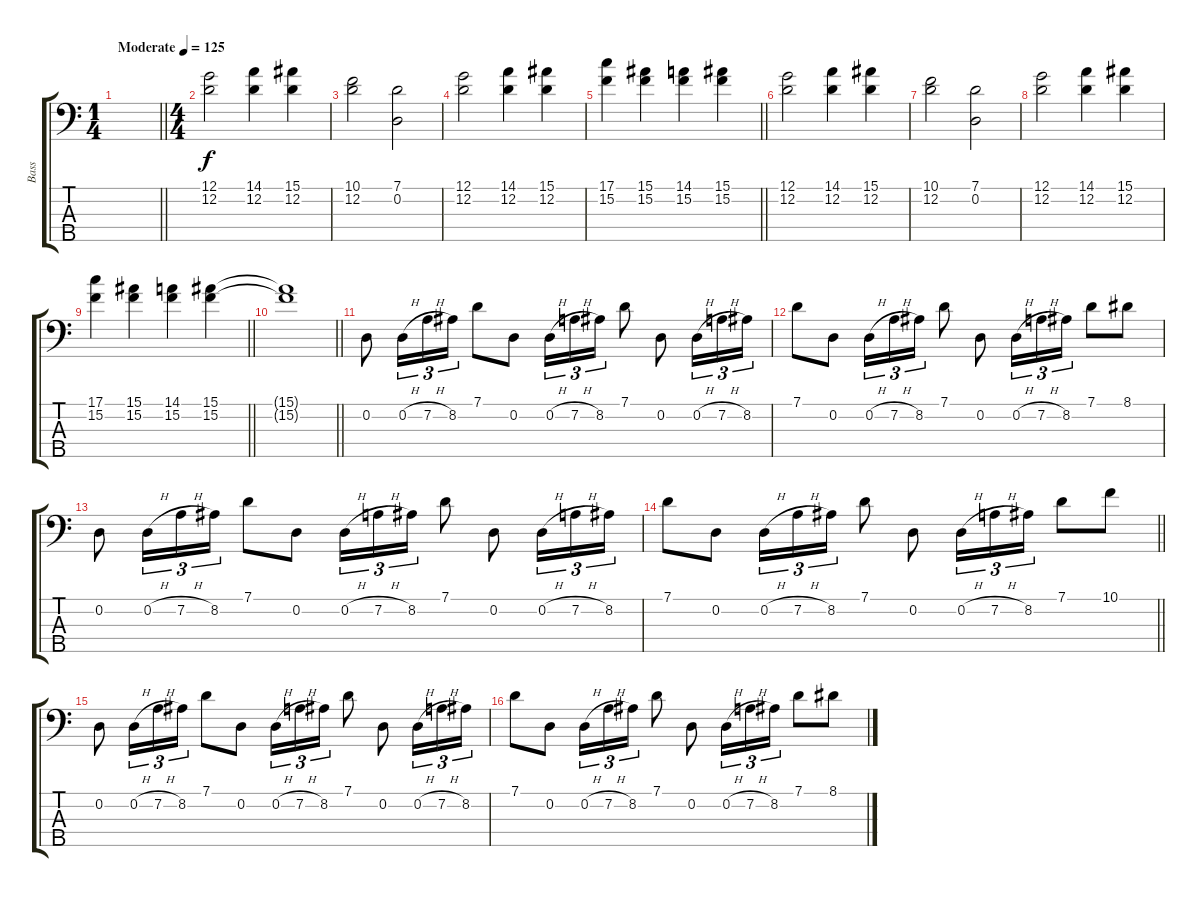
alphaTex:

\track ("Bass" "Bass") {instrument electricbassfinger}
\staff {score tabs}
\tuning (G2 D2 A1 E1 B0) {hide}
\ts (1 4)
\tempo (125 "Moderate")
\clef f4
\barLineRight lightlight
\ks c
|
\ts (4 4)
(12.1 12.2).2 (14.1 12.2).4 (15.1 12.2).4 |
(10.1 12.2).2 (7.1 0.2).2 |
(12.1 12.2).2 (14.1 12.2).4 (15.1 12.2).4 |
\barLineRight lightlight
(17.1 15.2).4 (15.1 15.2).4 (14.1 15.2).4 (15.1 15.2).4 |
(12.1 12.2).2 (14.1 12.2).4 (15.1 12.2).4 |
(10.1 12.2).2 (7.1 0.2).2 |
(12.1 12.2).2 (14.1 12.2).4 (15.1 12.2).4 |
\barLineRight lightlight
(17.1 15.2).4 (15.1 15.2).4 (14.1 15.2).4 (15.1 15.2).4 |
\barLineRight lightlight
(15.1{t} 15.2{t}).1 |
\section ("" "")
0.2.8 0.2{h}.16{tu (3 2)} 7.2{h}.16{tu (3 2)} 8.2.16{tu (3 2)} 7.1.8 0.2.8 0.2{h}.16{tu (3 2)} 7.2{h}.16{tu (3 2)} 8.2.16{tu (3 2)} 7.1.8 0.2.8 0.2{h}.16{tu (3 2)} 7.2{h}.16{tu (3 2)} 8.2.16{tu (3 2)} |
7.1.8 0.2.8 0.2{h}.16{tu (3 2)} 7.2{h}.16{tu (3 2)} 8.2.16{tu (3 2)} 7.1.8 0.2.8 0.2{h}.16{tu (3 2)} 7.2{h}.16{tu (3 2)} 8.2.16{tu (3 2)} 7.1.8 8.1.8 |
0.2.8 0.2{h}.16{tu (3 2)} 7.2{h}.16{tu (3 2)} 8.2.16{tu (3 2)} 7.1.8 0.2.8 0.2{h}.16{tu (3 2)} 7.2{h}.16{tu (3 2)} 8.2.16{tu (3 2)} 7.1.8 0.2.8 0.2{h}.16{tu (3 2)} 7.2{h}.16{tu (3 2)} 8.2.16{tu (3 2)} |
\barLineRight lightlight
7.1.8 0.2.8 0.2{h}.16{tu (3 2)} 7.2{h}.16{tu (3 2)} 8.2.16{tu (3 2)} 7.1.8 0.2.8 0.2{h}.16{tu (3 2)} 7.2{h}.16{tu (3 2)} 8.2.16{tu (3 2)} 7.1.8 10.1.8 |
0.2.8 0.2{h}.16{tu (3 2)} 7.2{h}.16{tu (3 2)} 8.2.16{tu (3 2)} 7.1.8 0.2.8 0.2{h}.16{tu (3 2)} 7.2{h}.16{tu (3 2)} 8.2.16{tu (3 2)} 7.1.8 0.2.8 0.2{h}.16{tu (3 2)} 7.2{h}.16{tu (3 2)} 8.2.16{tu (3 2)} |
7.1.8 0.2.8 0.2{h}.16{tu (3 2)} 7.2{h}.16{tu (3 2)} 8.2.16{tu (3 2)} 7.1.8 0.2.8 0.2{h}.16{tu (3 2)} 7.2{h}.16{tu (3 2)} 8.2.16{tu (3 2)} 7.1.8 8.1.8
